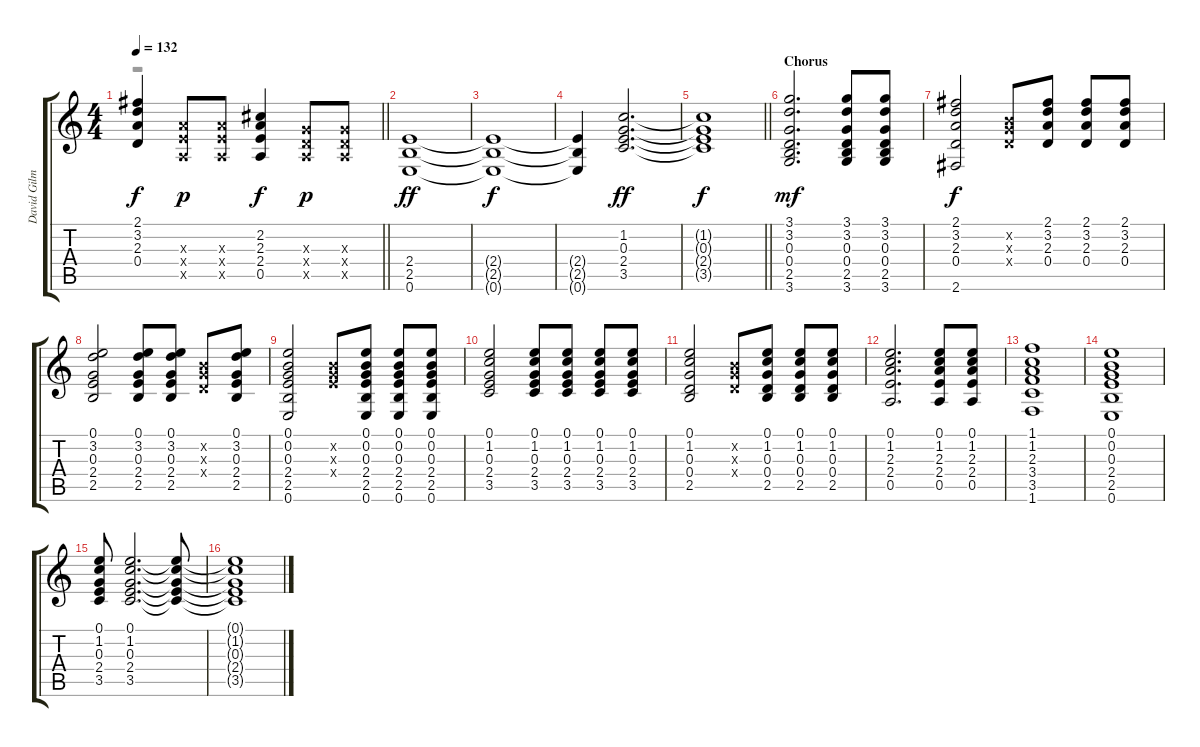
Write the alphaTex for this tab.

\track ("David Gilmour - Rhythm" "David Gilm") {instrument electricguitarclean}
\staff {score tabs}
\tuning (E4 B3 G3 D3 A2 E2) {hide}
\voice
\ts (4 4)
\tempo 132
\clef g2
\barLineRight lightlight
\ks c
(2.1 3.2 2.3 0.4).4{dy f} (2.3{x} 2.4{x} 0.5{x}).8{dy p} (2.3{x} 2.4{x} 0.5{x}).8 (2.2 2.3 2.4 0.5).4{dy f} (0.3{x} 0.4{x} 0.5{x}).8{dy p} (0.3{x} 0.4{x} 0.5{x}).8 |
(2.4 2.5 0.6).1{dy ff} |
(2.4{t} 2.5{t} 0.6{t}).1{dy f} |
(2.4{t} 2.5{t} 0.6{t}).4 (1.2 0.3 2.4 3.5).2{d dy ff} |
\barLineRight lightlight
(1.2{t} 0.3{t} 2.4{t} 3.5{t}).1{dy f} |
\section ("" "Chorus")
(3.1 3.2 0.3 0.4 2.5 3.6).2{d dy mf} (3.1 3.2 0.3 0.4 2.5 3.6).8 (3.1 3.2 0.3 0.4 2.5 3.6).8 |
(2.1 3.2 2.3 0.4 2.6).2{dy f} (0.2{x} 0.3{x} 0.4{x}).8 (2.1 3.2 2.3 0.4).8 (2.1 3.2 2.3 0.4).8 (2.1 3.2 2.3 0.4).8 |
(0.1 3.2 0.3 2.4 2.5).2 (0.1 3.2 0.3 2.4 2.5).8 (0.1 3.2 0.3 2.4 2.5).8 (0.2{x} 0.3{x} 0.4{x}).8 (0.1 3.2 0.3 2.4 2.5).8 |
(0.1 0.2 0.3 2.4 2.5 0.6).2 (0.2{x} 0.3{x} 2.4{x}).8 (0.1 0.2 0.3 2.4 2.5 0.6).8 (0.1 0.2 0.3 2.4 2.5 0.6).8 (0.1 0.2 0.3 2.4 2.5 0.6).8 |
(0.1 1.2 0.3 2.4 3.5).2 (0.1 1.2 0.3 2.4 3.5).8 (0.1 1.2 0.3 2.4 3.5).8 (0.1 1.2 0.3 2.4 3.5).8 (0.1 1.2 0.3 2.4 3.5).8 |
(0.1 1.2 0.3 0.4 2.5).2 (0.2{x} 0.3{x} 0.4{x}).8 (0.1 1.2 0.3 0.4 2.5).8 (0.1 1.2 0.3 0.4 2.5).8 (0.1 1.2 0.3 0.4 2.5).8 |
(0.1 1.2 2.3 2.4 0.5).2{d} (0.1 1.2 2.3 2.4 0.5).8 (0.1 1.2 2.3 2.4 0.5).8 |
(1.1 1.2 2.3 3.4 3.5 1.6).1 |
(0.1 0.2 0.3 2.4 2.5 0.6).1 |
(0.1 1.2 0.3 2.4 3.5).8 (0.1 1.2 0.3 2.4 3.5).2{d} (0.1{t} 1.2{t} 0.3{t} 2.4{t} 3.5{t}).8 |
(0.1{t} 1.2{t} 0.3{t} 2.4{t} 3.5{t}).1
\voice
\clef g2
\ottava regular
\simile none
\barLineRight lightlight
\ks c
r.1{dy f} |
|
|
|
\barLineRight lightlight
|
|
|
|
|
|
|
|
|
|
|
